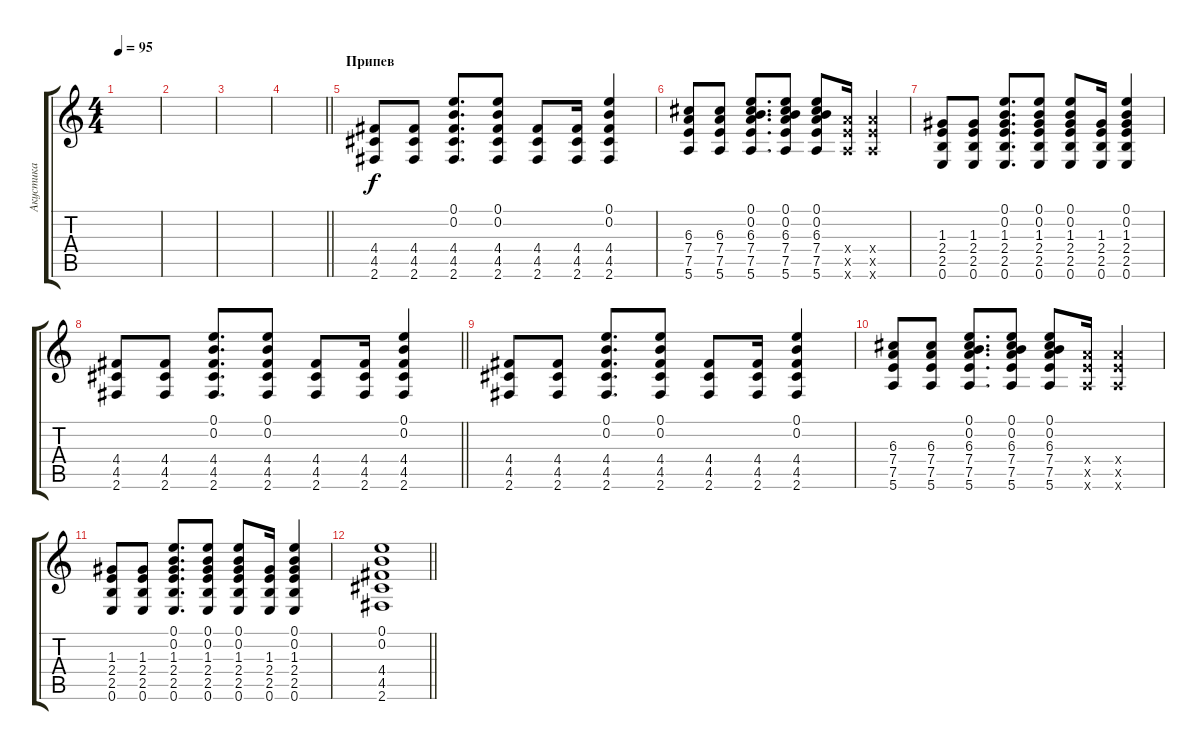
\track ("Акустика" "Акустика") {instrument electricguitarclean}
\staff {score tabs}
\tuning (E4 B3 G3 D3 A2 E2) {hide}
\ts (4 4)
\tempo 95
\clef g2
\ks c
|
|
|
\barLineRight lightlight
|
\section ("" "Припев")
(4.4 4.5 2.6).8 (4.4 4.5 2.6).8 (0.1 0.2 4.4 4.5 2.6).8{d} (0.1 0.2 4.4 4.5 2.6).8 (4.4 4.5 2.6).8 (4.4 4.5 2.6).16 (0.1 0.2 4.4 4.5 2.6).4 |
(6.3 7.4 7.5 5.6).8 (6.3 7.4 7.5 5.6).8 (0.1 0.2 6.3 7.4 7.5 5.6).8{d} (0.1 0.2 6.3 7.4 7.5 5.6).8 (0.1 0.2 6.3 7.4 7.5 5.6).8 (7.4{x} 7.5{x} 5.6{x}).16 (7.4{x} 7.5{x} 5.6{x}).4 |
(1.3 2.4 2.5 0.6).8 (1.3 2.4 2.5 0.6).8 (0.1 0.2 1.3 2.4 2.5 0.6).8{d} (0.1 0.2 1.3 2.4 2.5 0.6).8 (0.1 0.2 1.3 2.4 2.5 0.6).8 (1.3 2.4 2.5 0.6).16 (0.1 0.2 1.3 2.4 2.5 0.6).4 |
\barLineRight lightlight
(4.4 4.5 2.6).8 (4.4 4.5 2.6).8 (0.1 0.2 4.4 4.5 2.6).8{d} (0.1 0.2 4.4 4.5 2.6).8 (4.4 4.5 2.6).8 (4.4 4.5 2.6).16 (0.1 0.2 4.4 4.5 2.6).4 |
(4.4 4.5 2.6).8 (4.4 4.5 2.6).8 (0.1 0.2 4.4 4.5 2.6).8{d} (0.1 0.2 4.4 4.5 2.6).8 (4.4 4.5 2.6).8 (4.4 4.5 2.6).16 (0.1 0.2 4.4 4.5 2.6).4 |
(6.3 7.4 7.5 5.6).8 (6.3 7.4 7.5 5.6).8 (0.1 0.2 6.3 7.4 7.5 5.6).8{d} (0.1 0.2 6.3 7.4 7.5 5.6).8 (0.1 0.2 6.3 7.4 7.5 5.6).8 (7.4{x} 7.5{x} 5.6{x}).16 (7.4{x} 7.5{x} 5.6{x}).4 |
(1.3 2.4 2.5 0.6).8 (1.3 2.4 2.5 0.6).8 (0.1 0.2 1.3 2.4 2.5 0.6).8{d} (0.1 0.2 1.3 2.4 2.5 0.6).8 (0.1 0.2 1.3 2.4 2.5 0.6).8 (1.3 2.4 2.5 0.6).16 (0.1 0.2 1.3 2.4 2.5 0.6).4 |
\barLineRight lightlight
(0.1 0.2 4.4 4.5 2.6).1
